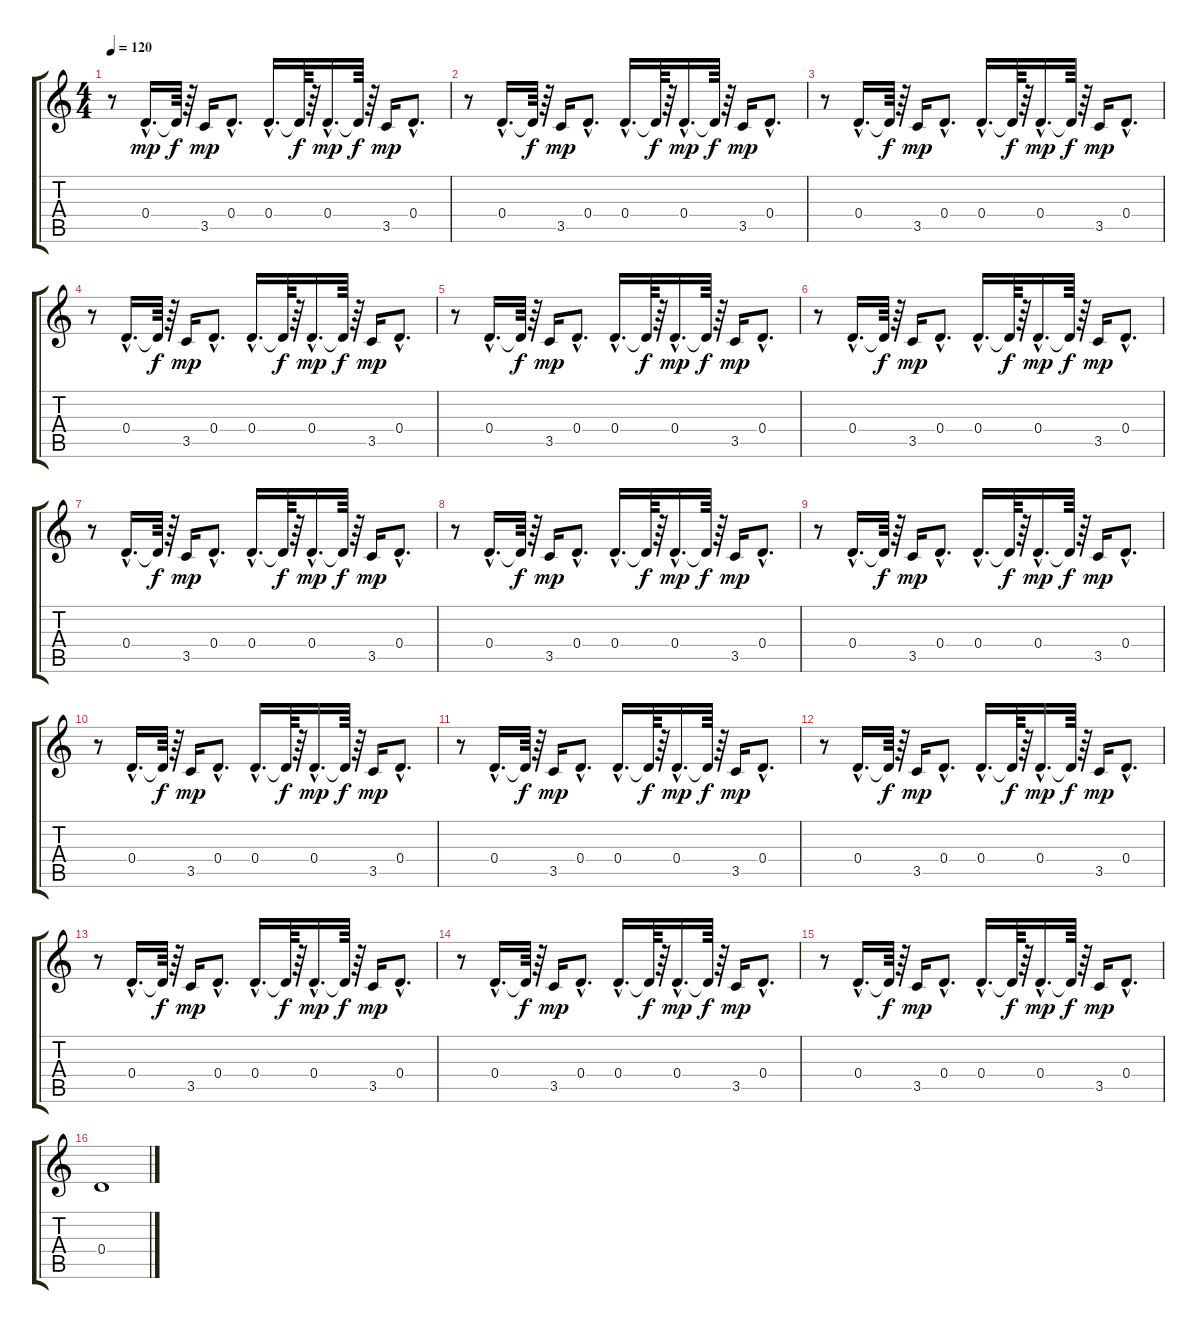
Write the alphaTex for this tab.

\track "" {instrument synthbass1}
\staff {score tabs}
\tuning (E4 B3 G3 D3 A2 E2) {hide}
\ts (4 4)
\tempo 120
\clef g2
\ks c
r.8{dy mp} 0.4{hac}.16{d} 0.4{t}.64{dy f} r.64 3.5.16{dy mp} 0.4{hac}.8{d} 0.4{hac}.16{d} 0.4{t}.64{dy f} r.64 0.4{hac}.16{d dy mp} 0.4{t}.64{dy f} r.64 3.5.16{dy mp} 0.4{hac}.8{d} |
r.8 0.4{hac}.16{d} 0.4{t}.64{dy f} r.64 3.5.16{dy mp} 0.4{hac}.8{d} 0.4{hac}.16{d} 0.4{t}.64{dy f} r.64 0.4{hac}.16{d dy mp} 0.4{t}.64{dy f} r.64 3.5.16{dy mp} 0.4{hac}.8{d} |
r.8 0.4{hac}.16{d} 0.4{t}.64{dy f} r.64 3.5.16{dy mp} 0.4{hac}.8{d} 0.4{hac}.16{d} 0.4{t}.64{dy f} r.64 0.4{hac}.16{d dy mp} 0.4{t}.64{dy f} r.64 3.5.16{dy mp} 0.4{hac}.8{d} |
r.8 0.4{hac}.16{d} 0.4{t}.64{dy f} r.64 3.5.16{dy mp} 0.4{hac}.8{d} 0.4{hac}.16{d} 0.4{t}.64{dy f} r.64 0.4{hac}.16{d dy mp} 0.4{t}.64{dy f} r.64 3.5.16{dy mp} 0.4{hac}.8{d} |
r.8 0.4{hac}.16{d} 0.4{t}.64{dy f} r.64 3.5.16{dy mp} 0.4{hac}.8{d} 0.4{hac}.16{d} 0.4{t}.64{dy f} r.64 0.4{hac}.16{d dy mp} 0.4{t}.64{dy f} r.64 3.5.16{dy mp} 0.4{hac}.8{d} |
r.8 0.4{hac}.16{d} 0.4{t}.64{dy f} r.64 3.5.16{dy mp} 0.4{hac}.8{d} 0.4{hac}.16{d} 0.4{t}.64{dy f} r.64 0.4{hac}.16{d dy mp} 0.4{t}.64{dy f} r.64 3.5.16{dy mp} 0.4{hac}.8{d} |
r.8 0.4{hac}.16{d} 0.4{t}.64{dy f} r.64 3.5.16{dy mp} 0.4{hac}.8{d} 0.4{hac}.16{d} 0.4{t}.64{dy f} r.64 0.4{hac}.16{d dy mp} 0.4{t}.64{dy f} r.64 3.5.16{dy mp} 0.4{hac}.8{d} |
r.8 0.4{hac}.16{d} 0.4{t}.64{dy f} r.64 3.5.16{dy mp} 0.4{hac}.8{d} 0.4{hac}.16{d} 0.4{t}.64{dy f} r.64 0.4{hac}.16{d dy mp} 0.4{t}.64{dy f} r.64 3.5.16{dy mp} 0.4{hac}.8{d} |
r.8 0.4{hac}.16{d} 0.4{t}.64{dy f} r.64 3.5.16{dy mp} 0.4{hac}.8{d} 0.4{hac}.16{d} 0.4{t}.64{dy f} r.64 0.4{hac}.16{d dy mp} 0.4{t}.64{dy f} r.64 3.5.16{dy mp} 0.4{hac}.8{d} |
r.8 0.4{hac}.16{d} 0.4{t}.64{dy f} r.64 3.5.16{dy mp} 0.4{hac}.8{d} 0.4{hac}.16{d} 0.4{t}.64{dy f} r.64 0.4{hac}.16{d dy mp} 0.4{t}.64{dy f} r.64 3.5.16{dy mp} 0.4{hac}.8{d} |
r.8 0.4{hac}.16{d} 0.4{t}.64{dy f} r.64 3.5.16{dy mp} 0.4{hac}.8{d} 0.4{hac}.16{d} 0.4{t}.64{dy f} r.64 0.4{hac}.16{d dy mp} 0.4{t}.64{dy f} r.64 3.5.16{dy mp} 0.4{hac}.8{d} |
r.8 0.4{hac}.16{d} 0.4{t}.64{dy f} r.64 3.5.16{dy mp} 0.4{hac}.8{d} 0.4{hac}.16{d} 0.4{t}.64{dy f} r.64 0.4{hac}.16{d dy mp} 0.4{t}.64{dy f} r.64 3.5.16{dy mp} 0.4{hac}.8{d} |
r.8 0.4{hac}.16{d} 0.4{t}.64{dy f} r.64 3.5.16{dy mp} 0.4{hac}.8{d} 0.4{hac}.16{d} 0.4{t}.64{dy f} r.64 0.4{hac}.16{d dy mp} 0.4{t}.64{dy f} r.64 3.5.16{dy mp} 0.4{hac}.8{d} |
r.8 0.4{hac}.16{d} 0.4{t}.64{dy f} r.64 3.5.16{dy mp} 0.4{hac}.8{d} 0.4{hac}.16{d} 0.4{t}.64{dy f} r.64 0.4{hac}.16{d dy mp} 0.4{t}.64{dy f} r.64 3.5.16{dy mp} 0.4{hac}.8{d} |
r.8 0.4{hac}.16{d} 0.4{t}.64{dy f} r.64 3.5.16{dy mp} 0.4{hac}.8{d} 0.4{hac}.16{d} 0.4{t}.64{dy f} r.64 0.4{hac}.16{d dy mp} 0.4{t}.64{dy f} r.64 3.5.16{dy mp} 0.4{hac}.8{d} |
0.4.1
